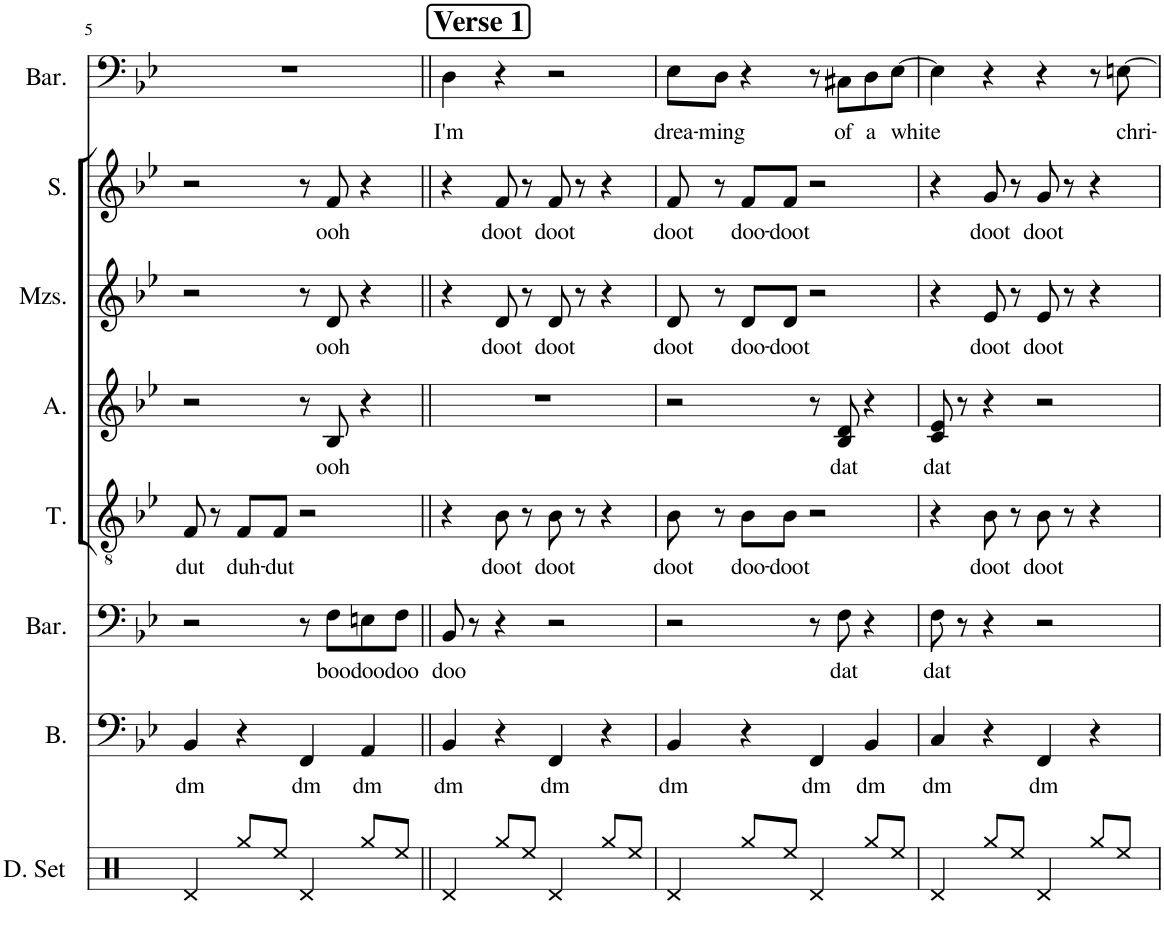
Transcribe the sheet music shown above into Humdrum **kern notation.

**kern	**kern	**text	**kern	**text	**kern	**text	**kern	**text	**kern	**text	**kern	**text	**kern	**text
*part8	*part7	*part7	*part6	*part6	*part5	*part5	*part4	*part4	*part3	*part3	*part2	*part2	*part1	*part1
*staff8	*staff7	*staff7	*staff6	*staff6	*staff5	*staff5	*staff4	*staff4	*staff3	*staff3	*staff2	*staff2	*staff1	*staff1
*I"Drumset	*I"Bass	*	*I"Baritone	*	*I"Tenor	*	*I"Alto	*	*I"Mezzo-soprano	*	*I"Soprano	*	*I"Baritone	*
*I'D. Set	*I'B.	*	*I'Bar.	*	*I'T.	*	*I'A.	*	*I'Mzs.	*	*I'S.	*	*I'Bar.	*
!!LO:PB:g=z
*clefX	*clefF4	*	*clefF4	*	*clefGv2	*	*clefG2	*	*clefG2	*	*clefG2	*	*clefF4	*
*k[]	*k[b-e-]	*	*k[b-e-]	*	*k[b-e-]	*	*k[b-e-]	*	*k[b-e-]	*	*k[b-e-]	*	*k[b-e-]	*
*M4/4	*M4/4	*	*M4/4	*	*M4/4	*	*M4/4	*	*M4/4	*	*M4/4	*	*M4/4	*
=5	=5	=5	=5	=5	=5	=5	=5	=5	=5	=5	=5	=5	=5	=5
!	!	!LO:LY:b	!	!	!	!LO:LY:b	!	!	!	!	!	!	!	!
4Rd/	4BB-/	dm	2r	.	8F/	dut	2r	.	2r	.	2r	.	1r	.
.	.	.	.	.	8r	.	.	.	.	.	.	.	.	.
!	!	!	!	!	!	!LO:LY:b	!	!	!	!	!	!	!	!
8Rgg/L	4r	.	.	.	8F/L	duh-	.	.	.	.	.	.	.	.
!	!	!	!	!	!	!LO:LY:b	!	!	!	!	!	!	!	!
8Ree/J	.	.	.	.	8F/J	-dut	.	.	.	.	.	.	.	.
!	!	!LO:LY:b	!	!	!	!	!	!	!	!	!	!	!	!
4Rd/	4FF/	dm	8r	.	2r	.	8r	.	8r	.	8r	.	.	.
!	!	!	!	!LO:LY:b	!	!	!	!LO:LY:b	!	!LO:LY:b	!	!LO:LY:b	!	!
.	.	.	8F\L	boo	.	.	8B-/	ooh	8d/	ooh	8f/	ooh	.	.
!	!	!LO:LY:b	!	!LO:LY:b	!	!	!	!	!	!	!	!	!	!
8Rgg/L	4AA/	dm	8En\	doo	.	.	4r	.	4r	.	4r	.	.	.
!	!	!	!	!LO:LY:b	!	!	!	!	!	!	!	!	!	!
8Ree/J	.	.	8F\J	doo	.	.	.	.	.	.	.	.	.	.
!!LO:REH:place=s1:a:B:cj:fs=14:t=Verse 1
=6||	=6||	=6||	=6||	=6||	=6||	=6||	=6||	=6||	=6||	=6||	=6||	=6||	=6||	=6||
!	!	!LO:LY:b	!	!LO:LY:b	!	!	!	!	!	!	!	!	!	!LO:LY:b
4Rd/	4BB-/	dm	8BB-/	doo	4r	.	1r	.	4r	.	4r	.	4D\	I'm
.	.	.	8r	.	.	.	.	.	.	.	.	.	.	.
!	!	!	!	!	!	!LO:LY:b	!	!	!	!LO:LY:b	!	!LO:LY:b	!	!
8Rgg/L	4r	.	4r	.	8B-\	doot	.	.	8d/	doot	8f/	doot	4r	.
8Ree/J	.	.	.	.	8r	.	.	.	8r	.	8r	.	.	.
!	!	!LO:LY:b	!	!	!	!LO:LY:b	!	!	!	!LO:LY:b	!	!LO:LY:b	!	!
4Rd/	4FF/	dm	2r	.	8B-\	doot	.	.	8d/	doot	8f/	doot	2r	.
.	.	.	.	.	8r	.	.	.	8r	.	8r	.	.	.
8Rgg/L	4r	.	.	.	4r	.	.	.	4r	.	4r	.	.	.
8Ree/J	.	.	.	.	.	.	.	.	.	.	.	.	.	.
=7	=7	=7	=7	=7	=7	=7	=7	=7	=7	=7	=7	=7	=7	=7
!	!	!LO:LY:b	!	!	!	!LO:LY:b	!	!	!	!LO:LY:b	!	!LO:LY:b	!	!LO:LY:b
4Rd/	4BB-/	dm	2r	.	8B-\	doot	2r	.	8d/	doot	8f/	doot	8E-\L	drea-
!	!	!	!	!	!	!	!	!	!	!	!	!	!	!LO:LY:b
.	.	.	.	.	8r	.	.	.	8r	.	8r	.	8D\J	-ming
!	!	!	!	!	!	!LO:LY:b	!	!	!	!LO:LY:b	!	!LO:LY:b	!	!
8Rgg/L	4r	.	.	.	8B-\L	doo-	.	.	8d/L	doo-	8f/L	doo-	4r	.
!	!	!	!	!	!	!LO:LY:b	!	!	!	!LO:LY:b	!	!LO:LY:b	!	!
8Ree/J	.	.	.	.	8B-\J	-doot	.	.	8d/J	-doot	8f/J	-doot	.	.
!	!	!LO:LY:b	!	!	!	!	!	!	!	!	!	!	!	!
4Rd/	4FF/	dm	8r	.	2r	.	8r	.	2r	.	2r	.	8r	.
!	!	!	!	!LO:LY:b	!	!	!	!LO:LY:b	!	!	!	!	!	!LO:LY:b
.	.	.	8F\	dat	.	.	8B-/ 8d/	dat	.	.	.	.	8C#X\L	of
!	!	!LO:LY:b	!	!	!	!	!	!	!	!	!	!	!	!LO:LY:b
8Rgg/L	4BB-/	dm	4r	.	.	.	4r	.	.	.	.	.	8D\	a
!	!	!	!	!	!	!	!	!	!	!	!	!	!	!LO:LY:b
8Ree/J	.	.	.	.	.	.	.	.	.	.	.	.	[8E-\J	white
=8	=8	=8	=8	=8	=8	=8	=8	=8	=8	=8	=8	=8	=8	=8
!	!	!LO:LY:b	!	!LO:LY:b	!	!	!	!LO:LY:b	!	!	!	!	!	!
4Rd/	4C/	dm	8F\	dat	4r	.	8c/ 8e-/	dat	4r	.	4r	.	4E-\]	.
.	.	.	8r	.	.	.	8r	.	.	.	.	.	.	.
!	!	!	!	!	!	!LO:LY:b	!	!	!	!LO:LY:b	!	!LO:LY:b	!	!
8Rgg/L	4r	.	4r	.	8B-\	doot	4r	.	8e-/	doot	8g/	doot	4r	.
8Ree/J	.	.	.	.	8r	.	.	.	8r	.	8r	.	.	.
!	!	!LO:LY:b	!	!	!	!LO:LY:b	!	!	!	!LO:LY:b	!	!LO:LY:b	!	!
4Rd/	4FF/	dm	2r	.	8B-\	doot	2r	.	8e-/	doot	8g/	doot	4r	.
.	.	.	.	.	8r	.	.	.	8r	.	8r	.	.	.
8Rgg/L	4r	.	.	.	4r	.	.	.	4r	.	4r	.	8r	.
!	!	!	!	!	!	!	!	!	!	!	!	!	!	!LO:LY:b
8Ree/J	.	.	.	.	.	.	.	.	.	.	.	.	[8En\	chri-
=	=	=	=	=	=	=	=	=	=	=	=	=	=	=
*-	*-	*-	*-	*-	*-	*-	*-	*-	*-	*-	*-	*-	*-	*-
